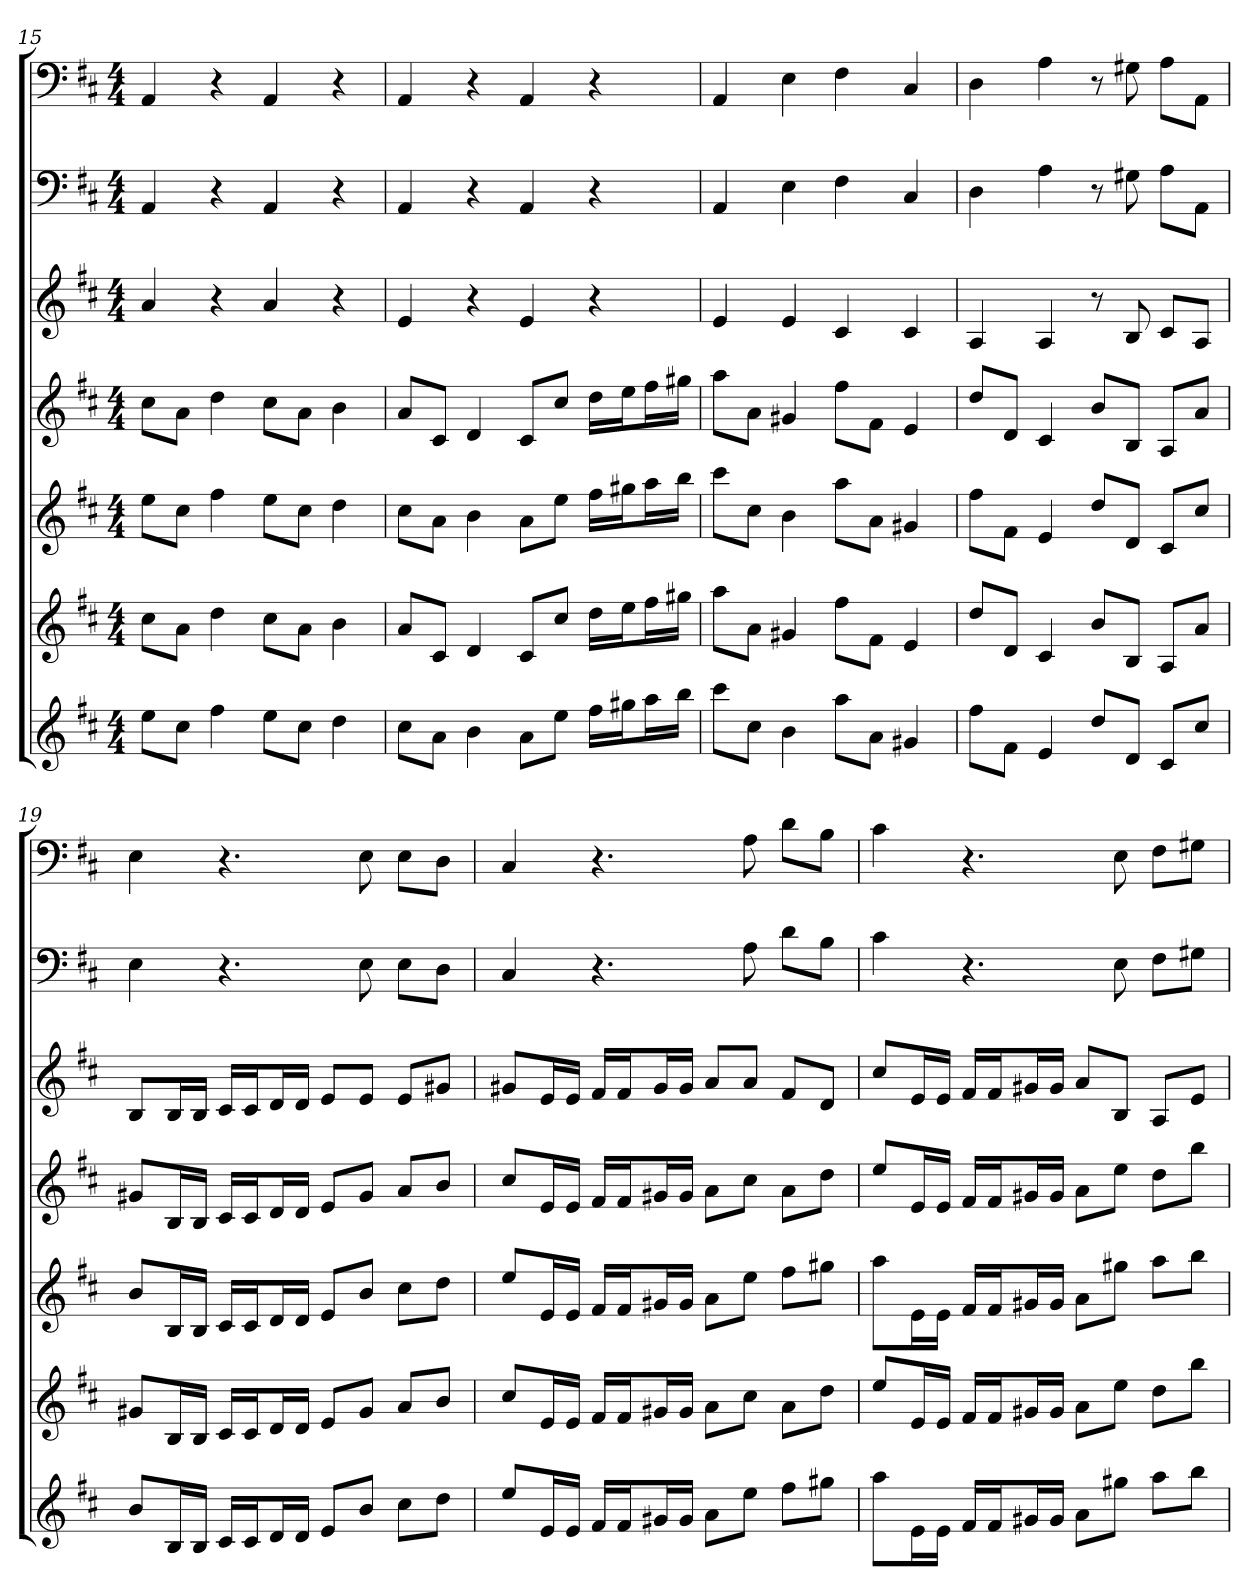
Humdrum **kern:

**kern	**kern	**kern	**kern	**kern	**kern	**kern
*part7	*part6	*part5	*part4	*part3	*part2	*part1
*staff7	*staff6	*staff5	*staff4	*staff3	*staff2	*staff1
*k[f#c#]	*k[f#c#]	*k[f#c#]	*k[f#c#]	*k[f#c#]	*k[f#c#]	*k[f#c#]
*D:	*D:	*D:	*D:	*D:	*D:	*D:
*M4/4	*M4/4	*M4/4	*M4/4	*M4/4	*M4/4	*M4/4
=15	=15	=15	=15	=15	=15	=15
8eeL	8cc#L	8eeL	8cc#L	4a	4AA	4AA
8cc#J	8aJ	8cc#J	8aJ	.	.	.
4ff#	4dd	4ff#	4dd	4r	4r	4r
8eeL	8cc#L	8eeL	8cc#L	4a	4AA	4AA
8cc#J	8aJ	8cc#J	8aJ	.	.	.
4dd	4b	4dd	4b	4r	4r	4r
=16	=16	=16	=16	=16	=16	=16
8cc#L	8aL	8cc#L	8aL	4e	4AA	4AA
8aJ	8c#J	8aJ	8c#J	.	.	.
4b	4d	4b	4d	4r	4r	4r
8aL	8c#L	8aL	8c#L	4e	4AA	4AA
8eeJ	8cc#J	8eeJ	8cc#J	.	.	.
16ff#LL	16ddLL	16ff#LL	16ddLL	4r	4r	4r
16gg#XJ	16eeJ	16gg#XJ	16eeJ	.	.	.
16aaL	16ff#L	16aaL	16ff#L	.	.	.
16bbJJ	16gg#XJJ	16bbJJ	16gg#XJJ	.	.	.
=17	=17	=17	=17	=17	=17	=17
8ccc#L	8aaL	8ccc#L	8aaL	4e	4AA	4AA
8cc#J	8aJ	8cc#J	8aJ	.	.	.
4b	4g#X	4b	4g#X	4e	4E	4E
8aaL	8ff#L	8aaL	8ff#L	4c#	4F#	4F#
8aJ	8f#J	8aJ	8f#J	.	.	.
4g#X	4e	4g#X	4e	4c#	4C#	4C#
=18	=18	=18	=18	=18	=18	=18
8ff#L	8ddL	8ff#L	8ddL	4A	4D	4D
8f#J	8dJ	8f#J	8dJ	.	.	.
4e	4c#	4e	4c#	4A	4A	4A
8ddL	8bL	8ddL	8bL	8r	8r	8r
8dJ	8BJ	8dJ	8BJ	8B	8G#X	8G#X
8c#L	8AL	8c#L	8AL	8c#L	8AL	8AL
8cc#J	8aJ	8cc#J	8aJ	8AJ	8AAJ	8AAJ
=19	=19	=19	=19	=19	=19	=19
8bL	8g#XL	8bL	8g#XL	8BL	4E	4E
16BL	16BL	16BL	16BL	16BL	.	.
16BJJ	16BJJ	16BJJ	16BJJ	16BJJ	.	.
16c#LL	16c#LL	16c#LL	16c#LL	16c#LL	4.r	4.r
16c#J	16c#J	16c#J	16c#J	16c#J	.	.
16dL	16dL	16dL	16dL	16dL	.	.
16dJJ	16dJJ	16dJJ	16dJJ	16dJJ	.	.
8eL	8eL	8eL	8eL	8eL	.	.
8bJ	8g#J	8bJ	8g#J	8eJ	8E	8E
8cc#L	8aL	8cc#L	8aL	8eL	8EL	8EL
8ddJ	8bJ	8ddJ	8bJ	8g#XJ	8DJ	8DJ
=20	=20	=20	=20	=20	=20	=20
8eeL	8cc#L	8eeL	8cc#L	8g#XL	4C#	4C#
16eL	16eL	16eL	16eL	16eL	.	.
16eJJ	16eJJ	16eJJ	16eJJ	16eJJ	.	.
16f#LL	16f#LL	16f#LL	16f#LL	16f#LL	4.r	4.r
16f#J	16f#J	16f#J	16f#J	16f#J	.	.
16g#XL	16g#XL	16g#XL	16g#XL	16g#L	.	.
16g#JJ	16g#JJ	16g#JJ	16g#JJ	16g#JJ	.	.
8aL	8aL	8aL	8aL	8aL	.	.
8eeJ	8cc#J	8eeJ	8cc#J	8aJ	8A	8A
8ff#L	8aL	8ff#L	8aL	8f#L	8dL	8dL
8gg#XJ	8ddJ	8gg#XJ	8ddJ	8dJ	8BJ	8BJ
=21	=21	=21	=21	=21	=21	=21
8aaL	8eeL	8aaL	8eeL	8cc#L	4c#	4c#
16eL	16eL	16eL	16eL	16eL	.	.
16eJJ	16eJJ	16eJJ	16eJJ	16eJJ	.	.
16f#LL	16f#LL	16f#LL	16f#LL	16f#LL	4.r	4.r
16f#J	16f#J	16f#J	16f#J	16f#J	.	.
16g#XL	16g#XL	16g#XL	16g#XL	16g#XL	.	.
16g#JJ	16g#JJ	16g#JJ	16g#JJ	16g#JJ	.	.
8aL	8aL	8aL	8aL	8aL	.	.
8gg#XJ	8eeJ	8gg#XJ	8eeJ	8BJ	8E	8E
8aaL	8ddL	8aaL	8ddL	8AL	8F#L	8F#L
8bbJ	8bbJ	8bbJ	8bbJ	8eJ	8G#XJ	8G#XJ
=	=	=	=	=	=	=
*-	*-	*-	*-	*-	*-	*-
